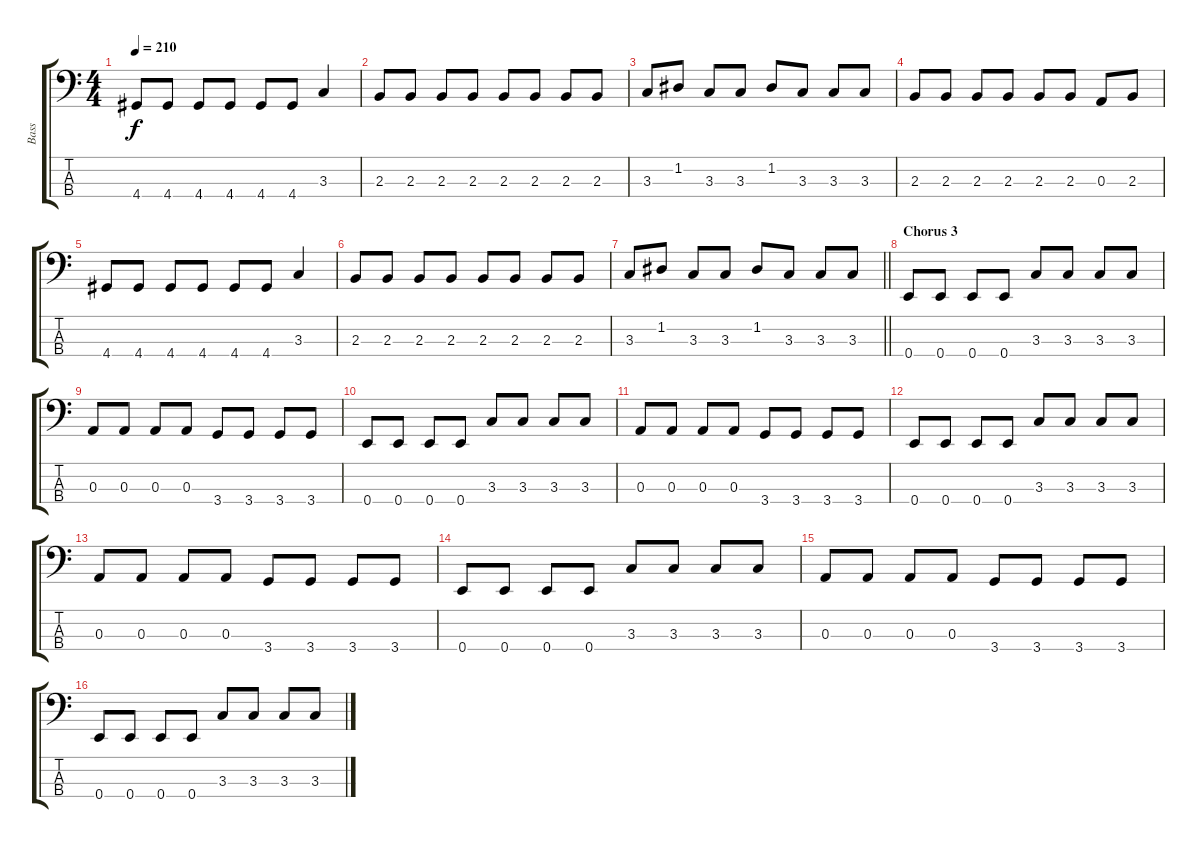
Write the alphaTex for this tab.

\track ("Bass" "Bass") {instrument electricbassfinger}
\staff {score tabs}
\tuning (G2 D2 A1 E1) {hide}
\ts (4 4)
\tempo 210
\clef f4
\ks c
4.4.8{dy f} 4.4.8 4.4.8 4.4.8 4.4.8 4.4.8 3.3.4 |
2.3.8 2.3.8 2.3.8 2.3.8 2.3.8 2.3.8 2.3.8 2.3.8 |
3.3.8 1.2.8 3.3.8 3.3.8 1.2.8 3.3.8 3.3.8 3.3.8 |
2.3.8 2.3.8 2.3.8 2.3.8 2.3.8 2.3.8 0.3.8 2.3.8 |
4.4.8 4.4.8 4.4.8 4.4.8 4.4.8 4.4.8 3.3.4 |
2.3.8 2.3.8 2.3.8 2.3.8 2.3.8 2.3.8 2.3.8 2.3.8 |
\barLineRight lightlight
3.3.8 1.2.8 3.3.8 3.3.8 1.2.8 3.3.8 3.3.8 3.3.8 |
\section ("" "Chorus 3")
0.4.8 0.4.8 0.4.8 0.4.8 3.3.8 3.3.8 3.3.8 3.3.8 |
0.3.8 0.3.8 0.3.8 0.3.8 3.4.8 3.4.8 3.4.8 3.4.8 |
0.4.8 0.4.8 0.4.8 0.4.8 3.3.8 3.3.8 3.3.8 3.3.8 |
0.3.8 0.3.8 0.3.8 0.3.8 3.4.8 3.4.8 3.4.8 3.4.8 |
0.4.8 0.4.8 0.4.8 0.4.8 3.3.8 3.3.8 3.3.8 3.3.8 |
0.3.8 0.3.8 0.3.8 0.3.8 3.4.8 3.4.8 3.4.8 3.4.8 |
0.4.8 0.4.8 0.4.8 0.4.8 3.3.8 3.3.8 3.3.8 3.3.8 |
0.3.8 0.3.8 0.3.8 0.3.8 3.4.8 3.4.8 3.4.8 3.4.8 |
0.4.8 0.4.8 0.4.8 0.4.8 3.3.8 3.3.8 3.3.8 3.3.8
